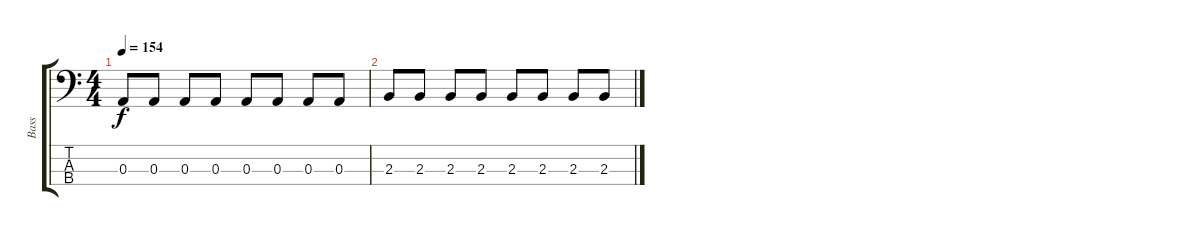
\track ("Bass" "Bass") {instrument electricbassfinger}
\staff {score tabs}
\tuning (G2 D2 A1 E1) {hide}
\ts (4 4)
\tempo 154
\clef f4
\ks c
0.3.8{dy f} 0.3.8 0.3.8 0.3.8 0.3.8 0.3.8 0.3.8 0.3.8 |
2.3.8 2.3.8 2.3.8 2.3.8 2.3.8 2.3.8 2.3.8 2.3.8
